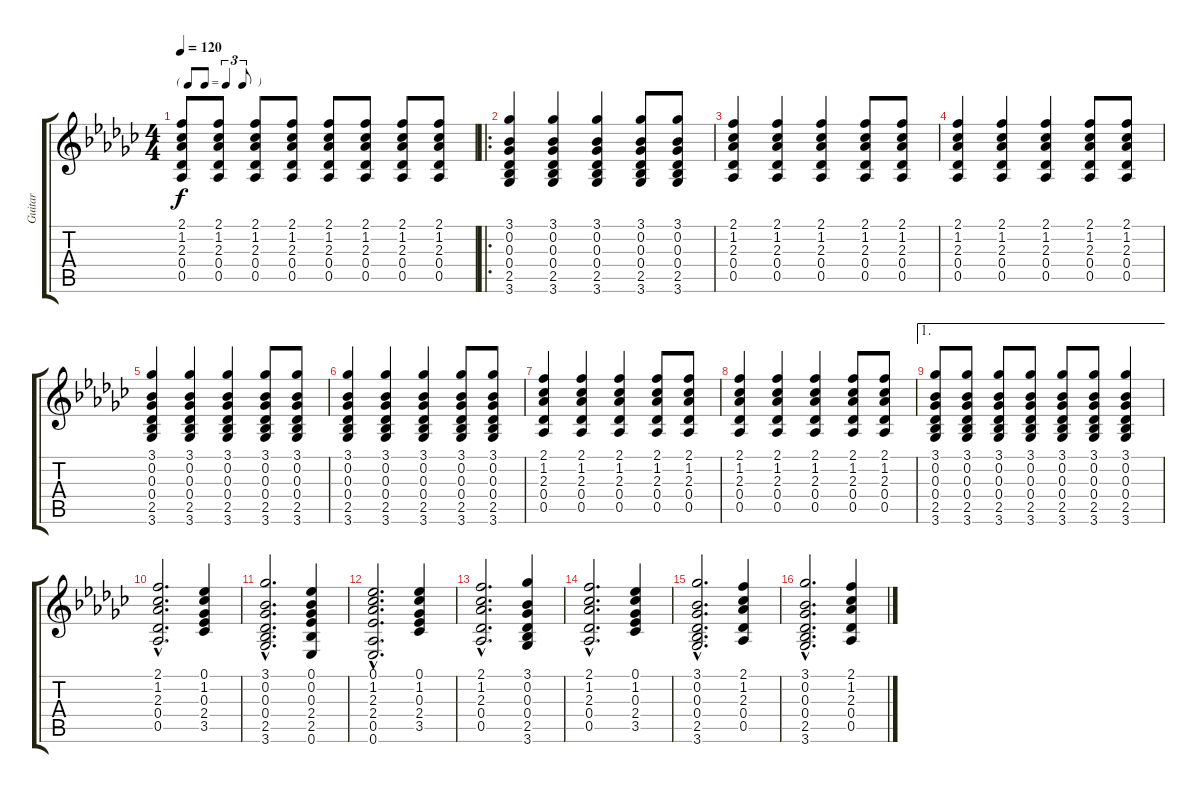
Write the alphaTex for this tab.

\track ("Guitar" "Guitar") {instrument acousticguitarsteel}
\staff {score tabs}
\tuning (Eb4 Bb3 Gb3 Db3 Ab2 Eb2) {hide}
\ts (4 4)
\tf triplet8th
\tempo 120
\clef g2
\ks gb
(2.1 1.2 2.3 0.4 0.5).8{dy f} (2.1 1.2 2.3 0.4 0.5).8 (2.1 1.2 2.3 0.4 0.5).8 (2.1 1.2 2.3 0.4 0.5).8 (2.1 1.2 2.3 0.4 0.5).8 (2.1 1.2 2.3 0.4 0.5).8 (2.1 1.2 2.3 0.4 0.5).8 (2.1 1.2 2.3 0.4 0.5).8 |
\ro
(3.1 0.2 0.3 0.4 2.5 3.6).4 (3.1 0.2 0.3 0.4 2.5 3.6).4 (3.1 0.2 0.3 0.4 2.5 3.6).4 (3.1 0.2 0.3 0.4 2.5 3.6).8 (3.1 0.2 0.3 0.4 2.5 3.6).8 |
(2.1 1.2 2.3 0.4 0.5).4 (2.1 1.2 2.3 0.4 0.5).4 (2.1 1.2 2.3 0.4 0.5).4 (2.1 1.2 2.3 0.4 0.5).8 (2.1 1.2 2.3 0.4 0.5).8 |
(2.1 1.2 2.3 0.4 0.5).4 (2.1 1.2 2.3 0.4 0.5).4 (2.1 1.2 2.3 0.4 0.5).4 (2.1 1.2 2.3 0.4 0.5).8 (2.1 1.2 2.3 0.4 0.5).8 |
(3.1 0.2 0.3 0.4 2.5 3.6).4 (3.1 0.2 0.3 0.4 2.5 3.6).4 (3.1 0.2 0.3 0.4 2.5 3.6).4 (3.1 0.2 0.3 0.4 2.5 3.6).8 (3.1 0.2 0.3 0.4 2.5 3.6).8 |
(3.1 0.2 0.3 0.4 2.5 3.6).4 (3.1 0.2 0.3 0.4 2.5 3.6).4 (3.1 0.2 0.3 0.4 2.5 3.6).4 (3.1 0.2 0.3 0.4 2.5 3.6).8 (3.1 0.2 0.3 0.4 2.5 3.6).8 |
(2.1 1.2 2.3 0.4 0.5).4 (2.1 1.2 2.3 0.4 0.5).4 (2.1 1.2 2.3 0.4 0.5).4 (2.1 1.2 2.3 0.4 0.5).8 (2.1 1.2 2.3 0.4 0.5).8 |
(2.1 1.2 2.3 0.4 0.5).4 (2.1 1.2 2.3 0.4 0.5).4 (2.1 1.2 2.3 0.4 0.5).4 (2.1 1.2 2.3 0.4 0.5).8 (2.1 1.2 2.3 0.4 0.5).8 |
\ae 1
(3.1 0.2 0.3 0.4 2.5 3.6).8 (3.1 0.2 0.3 0.4 2.5 3.6).8 (3.1 0.2 0.3 0.4 2.5 3.6).8 (3.1 0.2 0.3 0.4 2.5 3.6).8 (3.1 0.2 0.3 0.4 2.5 3.6).8 (3.1 0.2 0.3 0.4 2.5 3.6).8 (3.1 0.2 0.3 0.4 2.5 3.6).4 |
(2.1{hac} 1.2{hac} 2.3{hac} 0.4{hac} 0.5{hac}).2{d} (0.1 1.2 0.3 2.4 3.5).4 |
(3.1{hac} 0.2{hac} 0.3{hac} 0.4{hac} 2.5{hac} 3.6{hac}).2{d} (0.1 0.2 0.3 2.4 2.5 0.6).4 |
(0.1{hac} 1.2{hac} 2.3{hac} 2.4{hac} 0.5{hac} 0.6{hac}).2{d} (0.1 1.2 0.3 2.4 3.5).4 |
(2.1{hac} 1.2{hac} 2.3{hac} 0.4{hac} 0.5{hac}).2{d} (3.1 0.2 0.3 0.4 2.5 3.6).4 |
(2.1{hac} 1.2{hac} 2.3{hac} 0.4{hac} 0.5{hac}).2{d} (0.1 1.2 0.3 2.4 3.5).4 |
(3.1{hac} 0.2{hac} 0.3{hac} 0.4{hac} 2.5{hac} 3.6{hac}).2{d} (2.1 1.2 2.3 0.4 0.5).4 |
(3.1{hac} 0.2{hac} 0.3{hac} 0.4{hac} 2.5{hac} 3.6{hac}).2{d} (2.1 1.2 2.3 0.4 0.5).4
